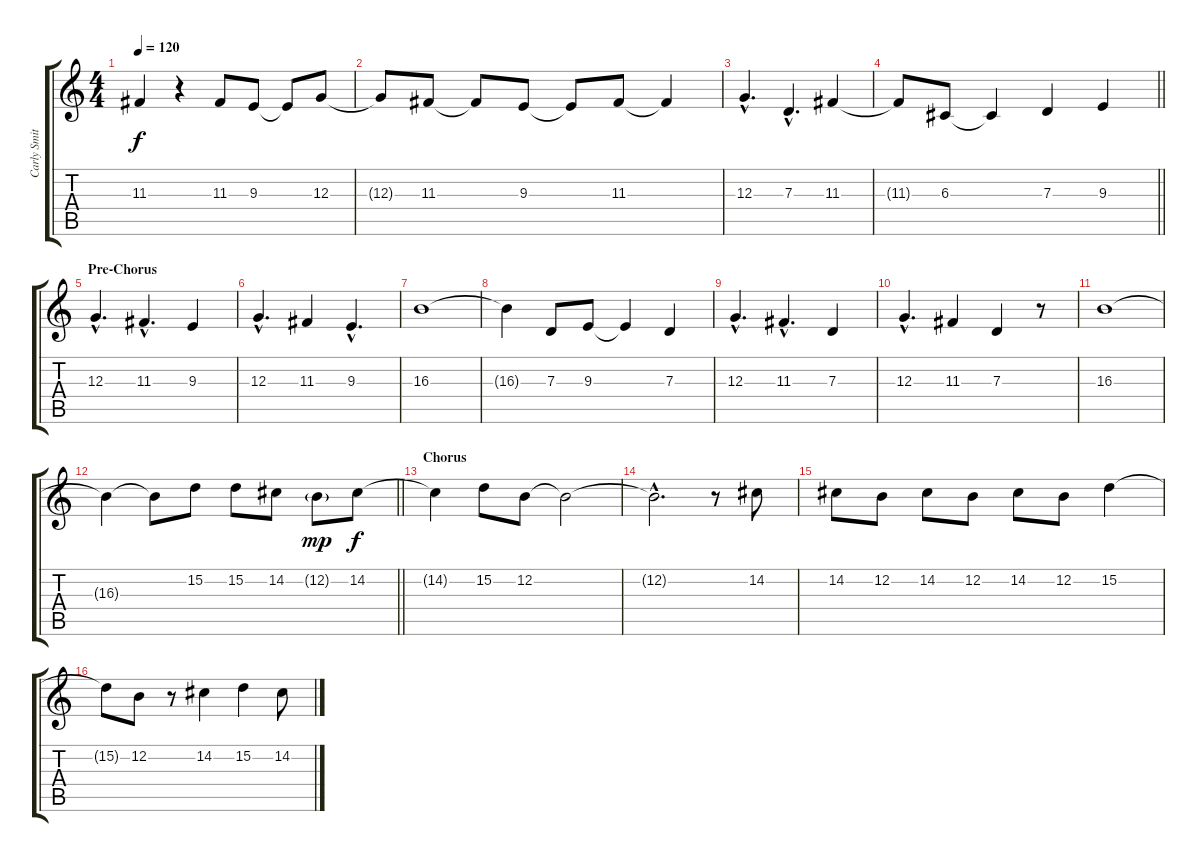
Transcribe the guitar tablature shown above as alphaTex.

\track ("Carly Smithson" "Carly Smit") {instrument flute}
\staff {score tabs}
\tuning (E4 B3 G3 D3 A2 E2) {hide}
\ts (4 4)
\tempo 120
\clef g2
\ks c
11.3.4{dy f} r.4 11.3.8 9.3.8 9.3{t}.8 12.3.8 |
12.3{t}.8 11.3.8 11.3{t}.8 9.3.8 9.3{t}.8 11.3.8 11.3{t}.4 |
12.3{hac}.4{d} 7.3{hac}.4{d} 11.3.4 |
\barLineRight lightlight
11.3{t}.8 6.3.8 6.3{t}.4 7.3.4 9.3.4 |
\section ("" "Pre-Chorus")
12.3{hac}.4{d} 11.3{hac}.4{d} 9.3.4 |
12.3{hac}.4{d} 11.3.4 9.3{hac}.4{d} |
16.3.1 |
16.3{t}.4 7.3.8 9.3.8 9.3{t}.4 7.3.4 |
12.3{hac}.4{d} 11.3{hac}.4{d} 7.3.4 |
12.3{hac}.4{d} 11.3.4 7.3.4 r.8 |
16.3.1 |
\barLineRight lightlight
16.3{t}.4 16.3{t}.8 15.2.8 15.2.8 14.2.8 12.2{g}.8{dy mp} 14.2.8{dy f} |
\section ("" "Chorus")
14.2{t}.4 15.2.8 12.2.8 12.2{t}.2 |
12.2{hac t}.2{d} r.8 14.2.8 |
14.2.8 12.2.8 14.2.8 12.2.8 14.2.8 12.2.8 15.2.4 |
15.2{t}.8 12.2.8 r.8 14.2.4 15.2.4 14.2.8
